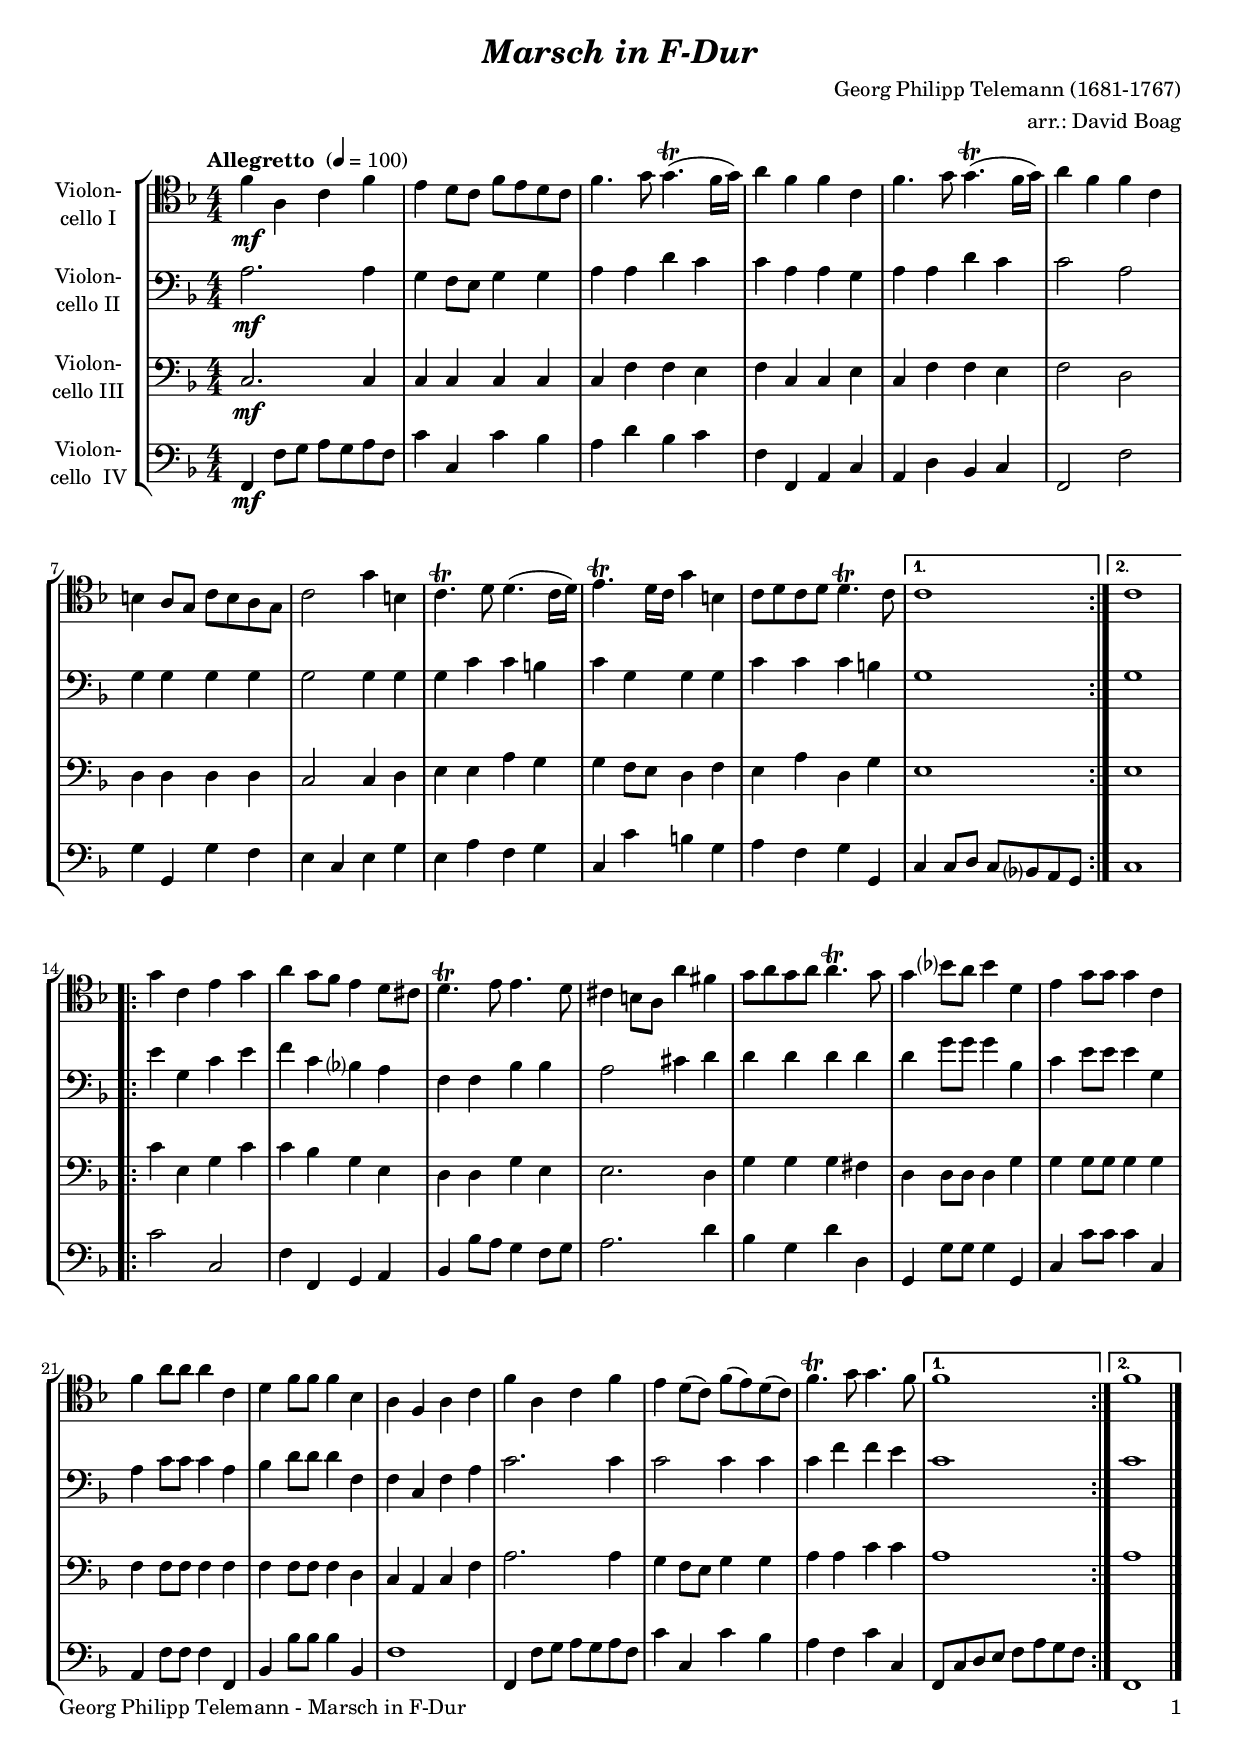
\version "2.18.2"
\include "deutsch.ly"
  
#(set-global-staff-size 18)

\header {
  title     = \markup \bold \italic "Marsch in F-Dur"
  composer  = "Georg Philipp Telemann (1681-1767)"
  arranger  = "arr.: David Boag"
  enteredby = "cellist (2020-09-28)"
%  piece     = ""
}

voiceconsts = {
  \key f \major
  \time 4/4
  \clef "bass"
  \numericTimeSignature
  \compressFullBarRests
  % Set default beaming for all staves
%  \set Timing.beamExceptions = #'()
%  \set Timing.baseMoment     = #(ly:make-moment 1 4)
%  \set Timing.beatStructure  = #'(1 1 1)
  \tempo "Allegretto " 4=100
}

micl = "clarinet"
mifl = "flute"
miob = "oboe"
mifh = "french horn"
misx = "tenor sax"
mist = "string ensemble 1"
mivl = "violin"
miva = "viola"
miba = "cello"

va = \relative c'' {
  \voiceconsts
  \clef "tenor"
  
  \repeat volta 2 {
    f4\mf a, c f
    e d8 c f e d c
    f4. g8 g4.(\trill f16 g)
    a4 f f c
    f4. g8 g4.(\trill f16 g)
    a4 f f c

    h a8 g c h a g
    c2 g'4 h,
    c4.\trill d8 d4.( c16 d)
    e4.\trill d16 c g'4 h,
    c8 d c d d4.\trill c8
  }
  \alternative {
    { c1 }
    { c }
  }

  \repeat volta 2 {
    g'4 c, e g
    a g8 f e4 d8 cis
    d4.\trill e8 e4. d8
    cis4 h8 a a'4 fis
    g8 a g a a4.\trill g8
    g4 b?8 a b4 d,

    e g8 g g4 c,
    f a8 a a4 c,
    d f8 f f4 b,
    a f a c
    f a, c f
    e d8( c) f( e) d( c)
    f4.\trill g8 g4. f8
  }
  \alternative {
    { f1 }
    { f }
  } \bar "|."
}

vb = \relative c'' {
  \voiceconsts
  
  \repeat volta 2 {
    a2.\mf a4
    g f8 e g4 g
    a a d c
    c a a g
    a a d c
    c2 a

    g4 g g g
    g2 g4 g
    g c c h
    c g g g
    c c c h
  }
  \alternative {
    { g1 }
    { g }
  }

  \repeat volta 2 {
    e'4 g, c e
    f c b? a
    f f b b
    a2 cis4 d
    d d d d
    d g8 g g4 b,

    c e8 e e4 g,
    a c8 c c4 a
    b d8 d d4 f,
    f c f a
    c2. c4
    c2 c4 c
    c f f e
  }
  \alternative {
    { c1 }
    { c }
  } \bar "|."
}

vc = \relative c' {
  \voiceconsts
  
  \repeat volta 2 {
    c2.\mf c4
    c c c c
    c f f e
    f c c e
    c f f e
    f2 d

    d4 d d d
    c2 c4 d
    e e a g
    g f8 e d4 f
    e a d, g
  }
  \alternative {
    { e1 }
    { e }
  }

  \repeat volta 2 {
    c'4 e, g c
    c b g e
    d d g e
    e2. d4
    g g g fis
    d d8 d d4 g

    g4 g8 g g4 g
    f f8 f f4 f
    f f8 f f4 d
    c a c f
    a2. a4
    g f8 e g4 g
    a a c c
  }
  \alternative {
    { a1 }
    { a }
  } \bar "|."
}

vd = \relative c, {
  \voiceconsts
  
  \repeat volta 2 {
    f4\mf f'8 g a g a f
    c'4 c, c' b
    a d b c
    f, f, a c
    a d b c
    f,2 f'

    g4 g, g' f
    e c e g
    e a f g
    c, c' h g
    a f g g,
  }
  \alternative {
    { c c8 d c b? a g }
    { c1 }
  }

  \repeat volta 2 {
    c'2 c,
    f4 f, g a
    b b'8 a g4 f8 g
    a2. d4
    b g d' d,
    g, g'8 g g4 g,

    c c'8 c c4 c,
    a f'8 f f4 f,
    b b'8 b b4 b,
    f'1
    f,4 f'8 g a g a f
    c'4 c, c' b
    a f c' c,
  }
  \alternative {
    { f,8 c' d e f a g f }
    { f,1 }
  } \bar "|."
}


music = \new StaffGroup <<
      \new Staff {
	\set Staff.midiInstrument = \miba
	\set Staff.instrumentName = \markup \center-column { "Violon-" "cello I" }
	\transpose f f, { \va }
      }

      \new Staff {
	\set Staff.midiInstrument = \miba
	\set Staff.instrumentName = \markup \center-column { "Violon-" "cello II" }
	\transpose f f, { \vb }
      }

      \new Staff {
	\set Staff.midiInstrument = \miba
	\set Staff.instrumentName = \markup \center-column { "Violon-" "cello III" }
	\transpose f f, { \vc }
      }

      \new Staff {
	\set Staff.midiInstrument = \miba
	\set Staff.instrumentName = \markup \center-column { "Violon-" "cello  IV" }
	\transpose f f { \vd }
      }
>>

\book {
   \paper {
    print-page-number = ##t
    print-first-page-number = ##t
    ragged-last-bottom = ##f
    oddHeaderMarkup = \markup \null
    evenHeaderMarkup = \markup \null
    oddFooterMarkup = \markup {
      \fill-line {
        \on-the-fly #print-page-number-check-first
        "Georg Philipp Telemann - Marsch in F-Dur" \fromproperty #'page:page-number-string
      }
    }
    evenFooterMarkup = \oddFooterMarkup
  } \score {
    \music
    \layout {}
  }

  \score {
    \unfoldRepeats \music

    \midi {
      \context {
        \Score
      }
    }
  }
}